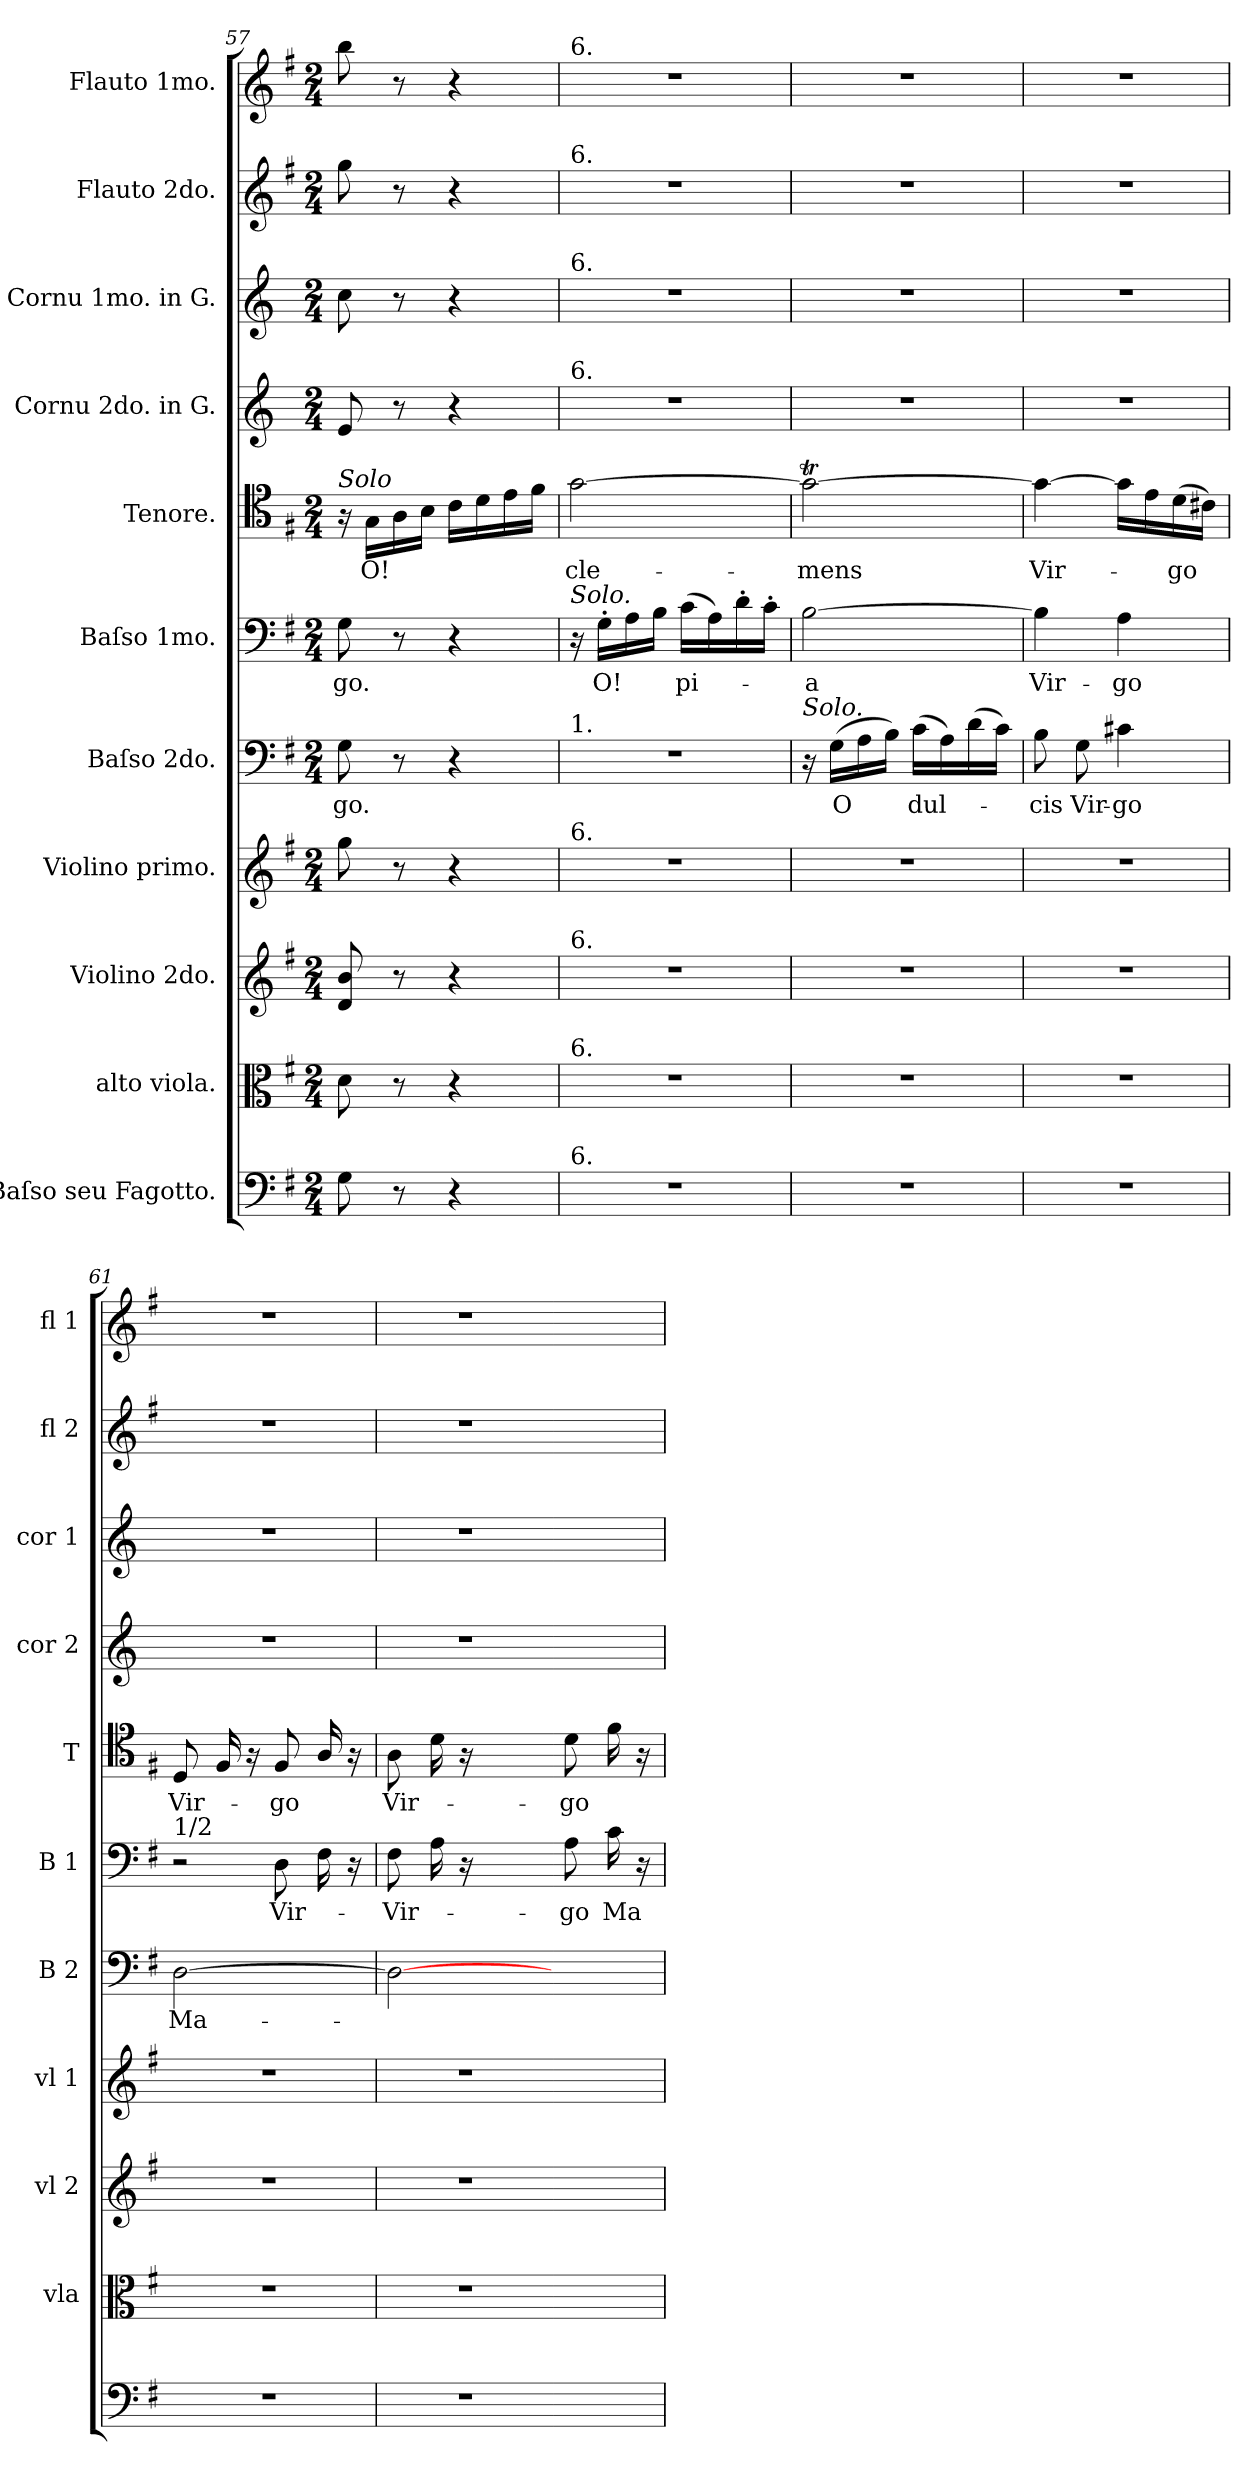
**kern	**kern	**kern	**kern	**kern	**text	**kern	**text	**kern	**text	**kern	**kern	**kern	**kern
*part11	*part10	*part9	*part8	*part7	*part7	*part6	*part6	*part5	*part5	*part4	*part3	*part2	*part1
*staff11	*staff10	*staff9	*staff8	*staff7	*staff7	*staff6	*staff6	*staff5	*staff5	*staff4	*staff3	*staff2	*staff1
*I"Baſso seu Fagotto.	*I"alto viola.	*I"Violino 2do.	*I"Violino primo.	*I"Baſso 2do.	*	*I"Baſso 1mo.	*	*I"Tenore.	*	*I"Cornu 2do. in G.	*I"Cornu 1mo. in G.	*I"Flauto 2do.	*I"Flauto 1mo.
*	*I'vla	*I'vl 2	*I'vl 1	*I'B 2	*	*I'B 1	*	*I'T	*	*I'cor 2	*I'cor 1	*I'fl 2	*I'fl 1
*clefF4	*clefC3	*clefG2	*clefG2	*clefF4	*	*clefF4	*	*clefC4	*	*clefG2	*clefG2	*clefG2	*clefG2
*	*	*	*	*	*	*	*	*	*	*ITrd3c5	*ITrd3c5	*	*
*k[f#]	*k[f#]	*k[f#]	*k[f#]	*k[f#]	*	*k[f#]	*	*k[f#]	*	*k[f#]	*k[f#]	*k[f#]	*k[f#]
*G:	*G:	*G:	*G:	*G:	*	*G:	*	*G:	*	*	*	*G:	*G:
*M2/4	*M2/4	*M2/4	*M2/4	*M2/4	*	*M2/4	*	*M2/4	*	*M2/4	*M2/4	*M2/4	*M2/4
=57	=57	=57	=57	=57	=57	=57	=57	=57	=57	=57	=57	=57	=57
!	!	!	!	!	!	!	!	!LO:TX:a:i:t=Solo	!	!	!	!	!
8G\	8d\	8d/ 8b/	8gg\	8G\	-go.	8G\	-go.	16r	.	8B/	8g\	8gg\	8bb\
.	.	.	.	.	.	.	.	16G\LL	O!	.	.	.	.
8r	8r	8r	8r	8r	.	8r	.	16A\	.	8r	8r	8r	8r
.	.	.	.	.	.	.	.	16B\JJ	.	.	.	.	.
4r	4r	4r	4r	4r	.	4r	.	16c\LL	.	4r	4r	4r	4r
.	.	.	.	.	.	.	.	16d\	.	.	.	.	.
.	.	.	.	.	.	.	.	16e\	.	.	.	.	.
.	.	.	.	.	.	.	.	16f#\JJ	.	.	.	.	.
=58	=58	=58	=58	=58	=58	=58	=58	=58	=58	=58	=58	=58	=58
!	!	!	!	!	!	!	!	!	!	!	!	!	!LO:TX:a:t=6.
!	!	!	!	!	!	!	!	!	!	!	!	!LO:TX:a:t=6.	!
!	!	!	!	!	!	!	!	!	!	!	!LO:TX:a:t=6.	!	!
!	!	!	!	!	!	!	!	!	!	!LO:TX:a:t=6.	!	!	!
!	!	!	!	!	!	!LO:TX:a:i:t=Solo.	!	!	!	!	!	!	!
!	!	!	!	!LO:TX:a:t=1.	!	!	!	!	!	!	!	!	!
!	!	!	!LO:TX:a:t=6.	!	!	!	!	!	!	!	!	!	!
!	!	!LO:TX:a:t=6.	!	!	!	!	!	!	!	!	!	!	!
!	!LO:TX:a:t=6.	!	!	!	!	!	!	!	!	!	!	!	!
!LO:TX:a:t=6.	!	!	!	!	!	!	!	!	!	!	!	!	!
!LO:N:vis=00	!LO:N:vis=00	!LO:N:vis=00	!LO:N:vis=00	!	!	!	!	!	!	!LO:N:vis=00	!LO:N:vis=00	!LO:N:vis=00	!LO:N:vis=00
2r	2r	2r	2r	2r	.	16r	.	[2g\	cle-	2r	2r	2r	2r
.	.	.	.	.	.	16G'\LL	O!	.	.	.	.	.	.
.	.	.	.	.	.	16A\	.	.	.	.	.	.	.
.	.	.	.	.	.	16B\JJ	.	.	.	.	.	.	.
.	.	.	.	.	.	(16c\LL	pi-	.	.	.	.	.	.
.	.	.	.	.	.	16A\)	.	.	.	.	.	.	.
.	.	.	.	.	.	16d'\	.	.	.	.	.	.	.
.	.	.	.	.	.	16c'\JJ	.	.	.	.	.	.	.
=59	=59	=59	=59	=59	=59	=59	=59	=59	=59	=59	=59	=59	=59
!	!	!	!	!LO:TX:a:i:t=Solo.	!	!	!	!	!	!	!	!	!
2r	2r	2r	2r	16r	.	[2B\	-a	2gT\_	-mens	2r	2r	2r	2r
.	.	.	.	(16G\LL	O	.	.	.	.	.	.	.	.
.	.	.	.	16A\	.	.	.	.	.	.	.	.	.
.	.	.	.	16B\JJ)	.	.	.	.	.	.	.	.	.
.	.	.	.	(16c\LL	dul-	.	.	.	.	.	.	.	.
.	.	.	.	16A\)	.	.	.	.	.	.	.	.	.
.	.	.	.	(16d\	.	.	.	.	.	.	.	.	.
.	.	.	.	16c\JJ)	.	.	.	.	.	.	.	.	.
=60	=60	=60	=60	=60	=60	=60	=60	=60	=60	=60	=60	=60	=60
2r	2r	2r	2r	8B\	-cis	4B\]	Vir-	4g\_	Vir-	2r	2r	2r	2r
.	.	.	.	8G\	Vir-	.	.	.	.	.	.	.	.
.	.	.	.	4c#X\	-go	4A\	-go	16g\LL]	.	.	.	.	.
.	.	.	.	.	.	.	.	16e\	.	.	.	.	.
.	.	.	.	.	.	.	.	(16d\	-go	.	.	.	.
.	.	.	.	.	.	.	.	16c#X\JJ)	.	.	.	.	.
=61	=61	=61	=61	=61	=61	=61	=61	=61	=61	=61	=61	=61	=61
!	!	!	!	!	!	!LO:TX:a:t=1/2	!	!	!	!	!	!	!
!	!	!	!	!	!	!LO:N:vis=2	!	!	!	!	!	!	!
2r	2r	2r	2r	[2D\	Ma-	4r	.	8D/	Vir-	2r	2r	2r	2r
.	.	.	.	.	.	.	.	16F#/	.	.	.	.	.
.	.	.	.	.	.	.	.	16r	.	.	.	.	.
.	.	.	.	.	.	8D\	Vir-	8F#/	-go	.	.	.	.
.	.	.	.	.	.	16F#\	.	16A/	.	.	.	.	.
.	.	.	.	.	.	16r	.	16r	.	.	.	.	.
=62	=62	=62	=62	=62	=62	=62	=62	=62	=62	=62	=62	=62	=62
!LO:N:vis=0	!LO:N:vis=0	!LO:N:vis=0	!LO:N:vis=0	!	!	!	!	!	!	!LO:N:vis=0	!LO:N:vis=0	!LO:N:vis=0	!LO:N:vis=0
2r	2r	2r	2r	2D\_	.	8F#\	Vir-	8A\	Vir-	2r	2r	2r	2r
.	.	.	.	.	.	16A\	.	16d\	.	.	.	.	.
.	.	.	.	.	.	16r	.	16r	.	.	.	.	.
.	.	.	.	.	.	4ryy	.	4ryy	.	.	.	.	.
=-	=-	=-	=-	=-	=-	=-	=-	=-	=-	=-	=-	=-	=-
4ryy	4ryy	4ryy	4ryy	4ryy	.	8A\	-go	8d\	-go	4ryy	4ryy	4ryy	4ryy
.	.	.	.	.	.	16c\	Ma-	16f#\	.	.	.	.	.
.	.	.	.	.	.	16r	.	16r	.	.	.	.	.
=	=	=	=	=	=	=	=	=	=	=	=	=	=
*-	*-	*-	*-	*-	*-	*-	*-	*-	*-	*-	*-	*-	*-
